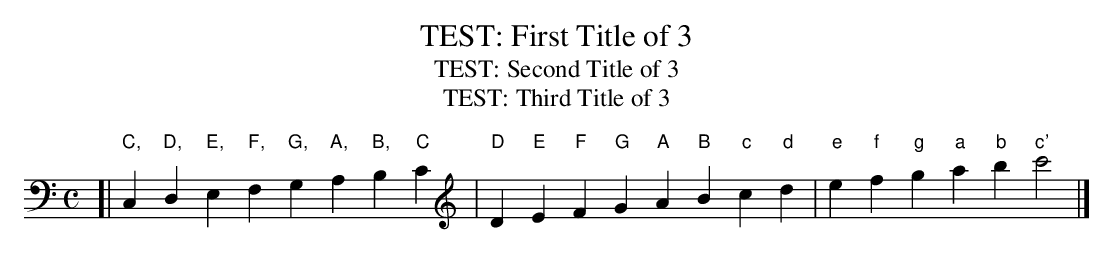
X:1
T: TEST: First Title of 3
T: TEST: Second Title of 3
T: TEST: Third Title of 3
M:C
K:C
L: 1/4
[| "C,"C,"D,"D,"E,"E,"F,"F, "G,"G,"A,"A,"B,"B,"C"C \
|  "D"D"E"E"F"F"G"G "A"A"B"B"c"c"d"d \
|  "e"e"f"f"g"g"a"a "b"b"c'"c'2 |]
